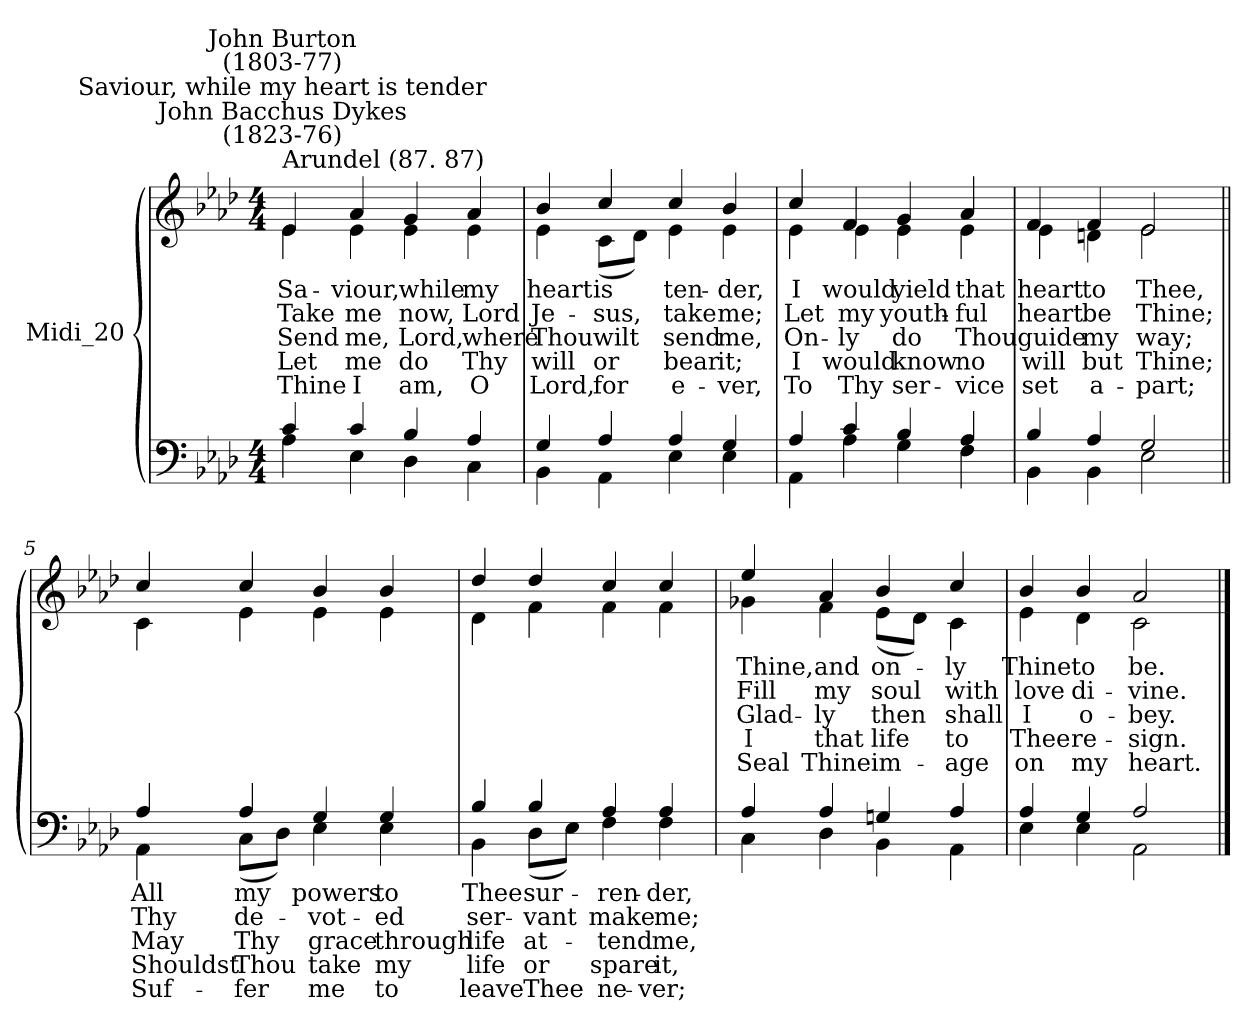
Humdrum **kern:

**kern	**text	**text	**text	**text	**text	**kern	**text	**text	**text	**text	**text
*part2	*part2	*part2	*part2	*part2	*part2	*part1	*part1	*part1	*part1	*part1	*part1
*staff2	*staff2	*staff2	*staff2	*staff2	*staff2	*staff1	*staff1	*staff1	*staff1	*staff1	*staff1
*I"Midi_20	*	*	*	*	*	*I"Midi_20	*	*	*	*	*
*clefF4	*	*	*	*	*	*clefG2	*	*	*	*	*
*k[b-e-a-d-]	*	*	*	*	*	*k[b-e-a-d-]	*	*	*	*	*
*A-:	*	*	*	*	*	*A-:	*	*	*	*	*
*M4/4	*	*	*	*	*	*M4/4	*	*	*	*	*
=1	=1	=1	=1	=1	=1	=1	=1	=1	=1	=1	=1
*^	*	*	*	*	*	*^	*	*	*	*	*
!	!	!	!	!	!	!	!LO:TX:a:t=Arundel (87. 87)	!	!	!	!	!	!
!	!	!	!	!	!	!	!LO:TX:a:cj:t=John Bacchus Dykes\n(1823-76)	!	!	!	!	!	!
!	!	!	!	!	!	!	!LO:TX:a:cj:t=Saviour, while my heart is tender	!	!	!	!	!	!
!	!	!	!	!	!	!	!LO:TX:a:cj:t=John Burton\n(1803-77)	!	!	!	!	!	!
!	!	!	!	!	!	!	!	!	!LO:LY:b	!LO:LY:b	!LO:LY:b	!LO:LY:b	!LO:LY:b
4c/	4A-\	.	.	.	.	.	4e-/	4e-\	Sa-	-Take	Send	Let	Thine
!	!	!	!	!	!	!	!	!	!LO:LY:b	!LO:LY:b	!LO:LY:b	!LO:LY:b	!LO:LY:b
4c/	4E-\	.	.	.	.	.	4a-/	4e-\	viour,	me	me,	me	I
!	!	!	!	!	!	!	!	!	!LO:LY:b	!LO:LY:b	!LO:LY:b	!LO:LY:b	!LO:LY:b
4B-/	4D-\	.	.	.	.	.	4g/	4e-\	while	now,	Lord,	do	am,
!	!	!	!	!	!	!	!	!	!LO:LY:b	!LO:LY:b	!LO:LY:b	!LO:LY:b	!LO:LY:b
4A-/	4C\	.	.	.	.	.	4a-/	4e-\	my	Lord	where	Thy	O
=2	=2	=2	=2	=2	=2	=2	=2	=2	=2	=2	=2	=2	=2
!	!	!	!	!	!	!	!	!	!LO:LY:b	!LO:LY:b	!LO:LY:b	!LO:LY:b	!LO:LY:b
4G/	4BB-\	.	.	.	.	.	4b-/	4e-\	heart	Je-	-Thou	will	Lord,
!	!	!	!	!	!	!	!	!	!LO:LY:b	!LO:LY:b	!LO:LY:b	!LO:LY:b	!LO:LY:b
4A-/	4AA-\	.	.	.	.	.	4cc/	(<8c\L	is	sus,	wilt	or	for
.	.	.	.	.	.	.	.	8d-\J)	.	.	.	.	.
!	!	!	!	!	!	!	!	!	!LO:LY:b	!LO:LY:b	!LO:LY:b	!LO:LY:b	!LO:LY:b
4A-/	4E-\	.	.	.	.	.	4cc/	4e-\	ten-	-take	send	bear	e-
!	!	!	!	!	!	!	!	!	!LO:LY:b	!LO:LY:b	!LO:LY:b	!LO:LY:b	!LO:LY:b
4G/	4E-\	.	.	.	.	.	4b-/	4e-\	-der,	me;	me,	it;	ver,
=3	=3	=3	=3	=3	=3	=3	=3	=3	=3	=3	=3	=3	=3
!	!	!	!	!	!	!	!	!	!LO:LY:b	!LO:LY:b	!LO:LY:b	!LO:LY:b	!LO:LY:b
4A-/	4AA-\	.	.	.	.	.	4cc/	4e-\	I	Let	On-	-I	To
!	!	!	!	!	!	!	!	!	!LO:LY:b	!LO:LY:b	!LO:LY:b	!LO:LY:b	!LO:LY:b
4c/	4A-\	.	.	.	.	.	4f/	4e-\	would	my	ly	would	Thy
!	!	!	!	!	!	!	!	!	!LO:LY:b	!LO:LY:b	!LO:LY:b	!LO:LY:b	!LO:LY:b
4B-/	4G\	.	.	.	.	.	4g/	4e-\	yield	youth-	-do	know	ser-
!	!	!	!	!	!	!	!	!	!LO:LY:b	!LO:LY:b	!LO:LY:b	!LO:LY:b	!LO:LY:b
4A-/	4F\	.	.	.	.	.	4a-/	4e-\	-that	ful	Thou	no	vice
=4	=4	=4	=4	=4	=4	=4	=4	=4	=4	=4	=4	=4	=4
!	!	!	!	!	!	!	!	!	!LO:LY:b	!LO:LY:b	!LO:LY:b	!LO:LY:b	!LO:LY:b
4B-/	4BB-\	.	.	.	.	.	4f/	4e-\	heart	heart	guide	will	set
!	!	!	!	!	!	!	!	!	!LO:LY:b	!LO:LY:b	!LO:LY:b	!LO:LY:b	!LO:LY:b
4A-/	4BB-\	.	.	.	.	.	4f/	4dn\	to	be	my	but	a-
!	!	!	!	!	!	!	!	!	!LO:LY:b	!LO:LY:b	!LO:LY:b	!LO:LY:b	!LO:LY:b
2G/	2E-\	.	.	.	.	.	2e-/	2e-\	-Thee,	Thine;	way;	Thine;	part;
!!LO:LB:g=z	!!
=5||	=5||	=5||	=5||	=5||	=5||	=5||	=5||	=5||	=5||	=5||	=5||	=5||	=5||
!	!	!LO:LY:a	!LO:LY:a	!LO:LY:a	!LO:LY:a	!LO:LY:a	!	!	!	!	!	!	!
4A-/	4AA-\	All	Thy	May	Shouldst	Suf-	4cc/	4c\	.	.	.	.	.
!	!	!LO:LY:a	!LO:LY:a	!LO:LY:a	!LO:LY:a	!LO:LY:a	!	!	!	!	!	!	!
4A-/	(<8C\L	-my	de-	Thy	Thou	fer	4cc/	4e-\	.	.	.	.	.
.	8D-\J)	.	.	.	.	.	.	.	.	.	.	.	.
!	!	!LO:LY:a	!LO:LY:a	!LO:LY:a	!LO:LY:a	!LO:LY:a	!	!	!	!	!	!	!
4G/	4E-\	powers	vot-	-grace	take	me	4b-/	4e-\	.	.	.	.	.
!	!	!LO:LY:a	!LO:LY:a	!LO:LY:a	!LO:LY:a	!LO:LY:a	!	!	!	!	!	!	!
4G/	4E-\	to	ed	through	my	to	4b-/	4e-\	.	.	.	.	.
=6	=6	=6	=6	=6	=6	=6	=6	=6	=6	=6	=6	=6	=6
!	!	!LO:LY:a	!LO:LY:a	!LO:LY:a	!LO:LY:a	!LO:LY:a	!	!	!	!	!	!	!
4B-/	4BB-\	Thee	ser-	-life	life	leave	4dd-/	4d-\	.	.	.	.	.
!	!	!LO:LY:a	!LO:LY:a	!LO:LY:a	!LO:LY:a	!LO:LY:a	!	!	!	!	!	!	!
4B-/	(<8D-\L	sur-	vant	at-	or	Thee	4dd-/	4f\	.	.	.	.	.
.	8E-\J)	.	.	.	.	.	.	.	.	.	.	.	.
!	!	!LO:LY:a	!LO:LY:a	!LO:LY:a	!LO:LY:a	!LO:LY:a	!	!	!	!	!	!	!
4A-/	4F\	ren-	-make	tend	spare	ne-	4cc/	4f\	.	.	.	.	.
!	!	!LO:LY:a	!LO:LY:a	!LO:LY:a	!LO:LY:a	!LO:LY:a	!	!	!	!	!	!	!
4A-/	4F\	-der,	me;	me,	it,	ver;	4cc/	4f\	.	.	.	.	.
=7	=7	=7	=7	=7	=7	=7	=7	=7	=7	=7	=7	=7	=7
!	!	!	!	!	!	!	!	!	!LO:LY:b	!LO:LY:b	!LO:LY:b	!LO:LY:b	!LO:LY:b
4A-/	4C\	.	.	.	.	.	4ee-/	4g-X\	Thine,	Fill	Glad-	-I	Seal
!	!	!	!	!	!	!	!	!	!LO:LY:b	!LO:LY:b	!LO:LY:b	!LO:LY:b	!LO:LY:b
4A-/	4D-\	.	.	.	.	.	4a-/	4f\	and	my	ly	that	Thine
!	!	!	!	!	!	!	!	!	!LO:LY:b	!LO:LY:b	!LO:LY:b	!LO:LY:b	!LO:LY:b
4Gn/	4BB-\	.	.	.	.	.	4b-/	(<8e-\L	on-	soul	then	life	im-
.	.	.	.	.	.	.	.	8d-\J)	.	.	.	.	.
!	!	!	!	!	!	!	!	!	!LO:LY:b	!LO:LY:b	!LO:LY:b	!LO:LY:b	!LO:LY:b
4A-/	4AA-\	.	.	.	.	.	4cc/	4c\	ly	with	shall	to	age
=8	=8	=8	=8	=8	=8	=8	=8	=8	=8	=8	=8	=8	=8
!	!	!	!	!	!	!	!	!	!LO:LY:b	!LO:LY:b	!LO:LY:b	!LO:LY:b	!LO:LY:b
4A-/	4E-\	.	.	.	.	.	4b-/	4e-\	Thine	love	I	Thee	on
!	!	!	!	!	!	!	!	!	!LO:LY:b	!LO:LY:b	!LO:LY:b	!LO:LY:b	!LO:LY:b
4G/	4E-\	.	.	.	.	.	4b-/	4d-\	to	di-	-o-	-re-	-my
!	!	!	!	!	!	!	!	!	!LO:LY:b	!LO:LY:b	!LO:LY:b	!LO:LY:b	!LO:LY:b
2A-/	2AA-\	.	.	.	.	.	2a-/	2c\	be.	vine.	bey.	sign.	heart.
*v	*v	*	*	*	*	*	*	*	*	*	*	*	*
*	*	*	*	*	*	*v	*v	*	*	*	*	*
==	==	==	==	==	==	==	==	==	==	==	==
*-	*-	*-	*-	*-	*-	*-	*-	*-	*-	*-	*-
